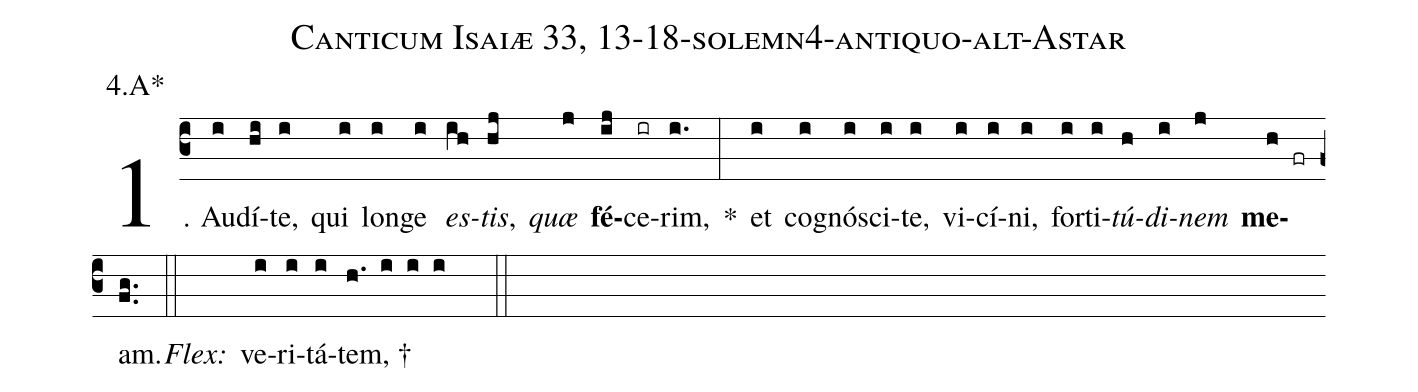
name: Canticum Isaiæ 33, 13-18-solemn4-antiquo-alt-Astar;
annotation: 4.A*;
%%
(c3)1. Au(i)dí(hi)te,(i) qui(i) lon(i)ge(i) <i>es</i>(ih)<i>tis</i>,(hj) <i>quæ</i>(j) <b>fé</b>(ij)ce(ir)rim,(i.) *(:) et(i) co(i)gnó(i)sci(i)te,(i) vi(i)cí(i)ni,(i) for(i)ti(i)<i>tú</i>(h)<i>di</i>(i)<i>nem</i>(j) <b>me</b>(h fr)am.(fg..) (::)
<i>Flex:</i>()  ve(i)ri(i)tá(i)tem, †(h. i i i  ::)
